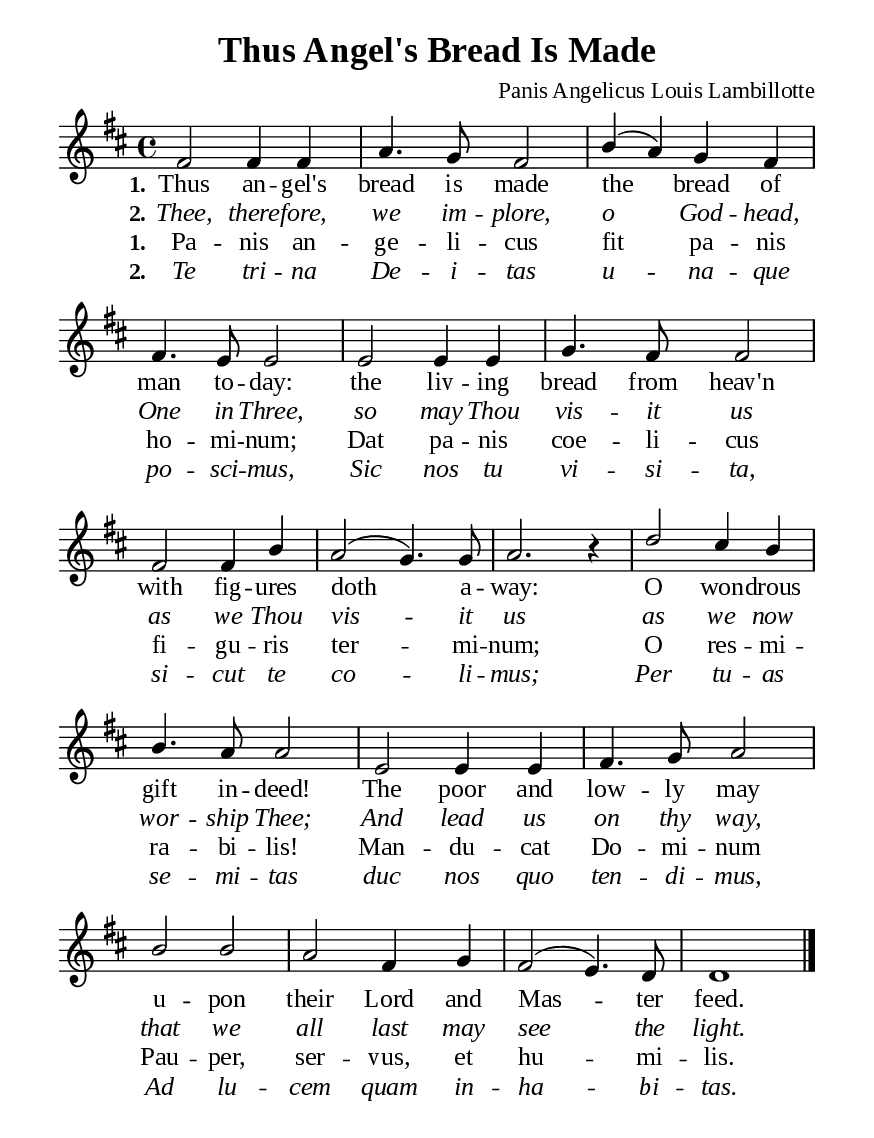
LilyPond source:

\version "2.18.2"

\header {
  title = "Thus Angel's Bread Is Made"
  composer = "Panis Angelicus Louis Lambillotte"
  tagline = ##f
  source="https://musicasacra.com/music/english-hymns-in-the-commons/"
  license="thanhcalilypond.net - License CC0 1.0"
}

global= {
  \key d \major
  \time 4/4
  \override Score.BarNumber.break-visibility = ##(#f #f #f)
  \override Lyrics.LyricSpace.minimum-distance = #3.0
}

\paper {
  #(set-paper-size "a5")
  top-margin = 10\mm
  bottom-margin = 5\mm
  left-margin = 10\mm
  right-margin = 10\mm
  indent = #0
  #(define fonts
	 (make-pango-font-tree "Liberation Serif"
	 		       "Liberation Serif"
			       "Liberation Serif"
			       (/ 20 20)))
  system-system-spacing = #'((basic-distance . 3) (padding . 3))
}

printItalic = \with {
  \override LyricText.font-shape = #'italic
}

% Verse music
musicVerseSoprano = \relative c' {
  %{	01	%} fis2 fis4 fis |
  %{	02	%} a4. g8 fis2 |
  %{	03	%} b4 (a) g fis |
  %{	04	%} fis4. e8 e2 |
  %{	05	%} e2 e4 e |
  %{	06	%} g4. fis8 fis2 |
  %{	07	%} fis fis4 b |
  %{	08	%} a2 (g4.) g8 |
  %{	09	%} a2. r4 |
  %{	10	%} d2 cis4 b |
  %{	11	%} b4. a8 a2 |
  %{	12	%} e2 e4 e |
  %{	13	%} fis4. g8 a2 |
  %{	14	%} b b |
  %{	15	%} a fis4 g |
  %{	16	%} fis2 (e4.) d8 |
  %{	17	%} d1 \bar "|."
}

% Verse lyrics
verseOne = \lyricmode {
  \set stanza = #"1."
  Thus an -- gel's bread is made
  the bread of man to -- day:
  the liv -- ing bread from heav'n with fig -- ures doth a -- way:
  O won -- drous gift in -- deed!
  The poor and low -- ly may u -- pon their Lord and Mas -- ter feed.
}

verseTwo = \lyricmode {
  \set stanza = #"2."
  Thee, there -- fore, we im -- plore,
  o God -- head, One in Three,
  so may Thou vis -- it us as we Thou vis -- it us
  as we now wor -- ship Thee;
  And lead us on thy way,
  that we all last may see the light.
}

verseLatinOne = \lyricmode {
  \set stanza = #"1."
  Pa -- nis an -- ge -- li -- cus fit pa -- nis ho -- mi -- num;
  Dat pa -- nis coe -- li -- cus fi -- gu -- ris ter -- mi -- num;
  O res -- mi -- ra -- bi -- lis! Man -- du -- cat Do -- mi -- num Pau -- per,
  ser -- vus, et hu -- mi -- lis.
}

verseLatinTwo = \lyricmode {
  \set stanza = #"2."
  Te tri -- na De -- i -- tas u -- na -- que po -- sci -- mus,
  Sic nos tu vi -- si -- ta, si -- cut te co -- li -- mus;
  Per tu -- as se -- mi -- tas duc nos quo ten -- di -- mus,
  Ad lu -- cem quam in -- ha -- bi -- tas.
}

% Layout
\score {
    \new ChoirStaff <<
      \new Staff <<
        \clef "treble"
        \new Voice = "sopranos" { \global \stemUp \slurUp \musicVerseSoprano }
      >>
      \new Lyrics \lyricsto sopranos \verseOne
      \new Lyrics \printItalic \lyricsto sopranos \verseTwo
      \new Lyrics \lyricsto sopranos \verseLatinOne
      \new Lyrics \printItalic \lyricsto sopranos \verseLatinTwo
    >>
}
